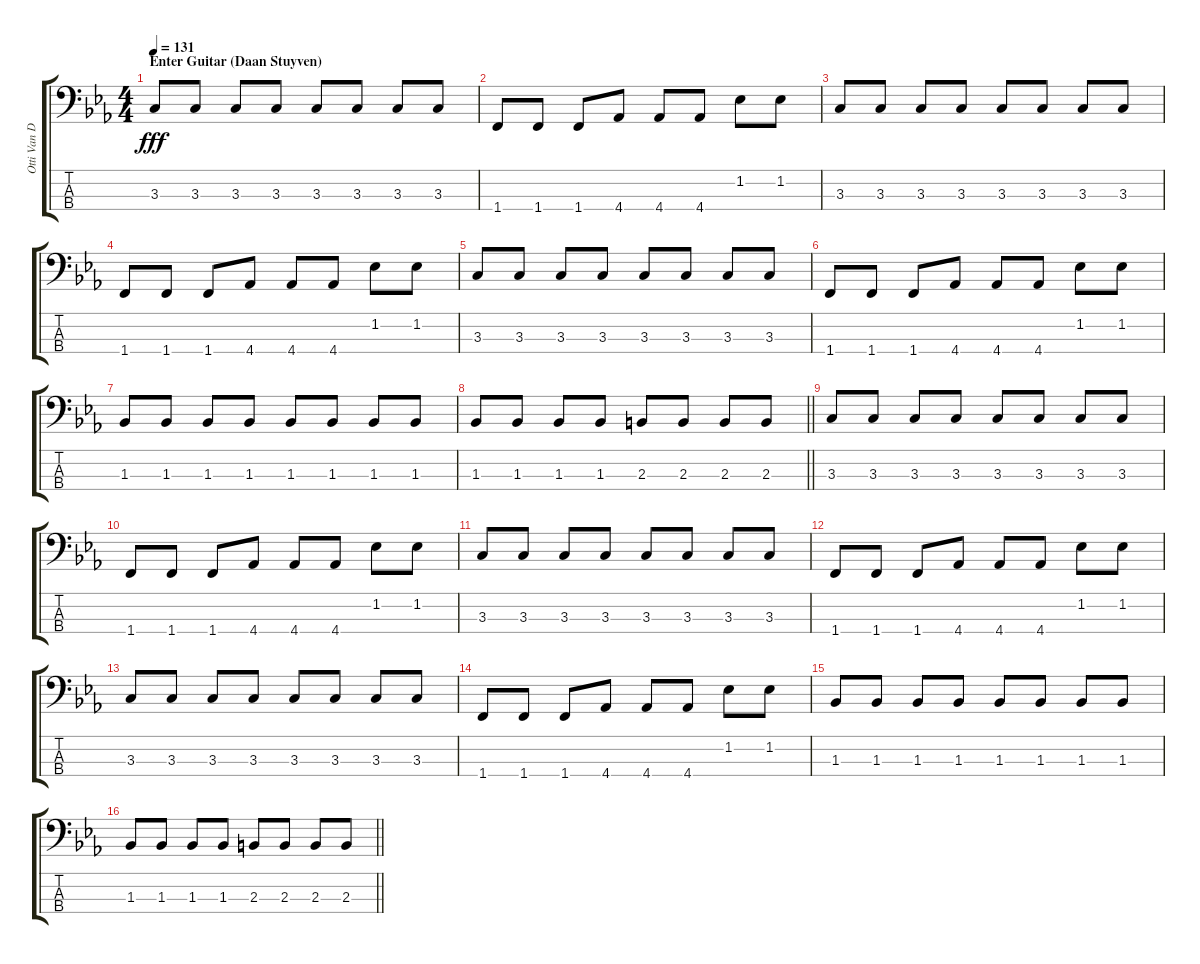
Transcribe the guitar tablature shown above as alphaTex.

\track ("Otti Van Der Werf (Bass)" "Otti Van D") {instrument synthbass2}
\staff {score tabs}
\tuning (G2 D2 A1 E1) {hide}
\ts (4 4)
\section ("" "Enter Guitar (Daan Stuyven)")
\tempo 131
\clef f4
\ks cminor
3.3.8{dy fff} 3.3.8 3.3.8 3.3.8 3.3.8 3.3.8 3.3.8 3.3.8 |
1.4.8 1.4.8 1.4.8 4.4.8 4.4.8 4.4.8 1.2.8 1.2.8 |
3.3.8 3.3.8 3.3.8 3.3.8 3.3.8 3.3.8 3.3.8 3.3.8 |
1.4.8 1.4.8 1.4.8 4.4.8 4.4.8 4.4.8 1.2.8 1.2.8 |
3.3.8 3.3.8 3.3.8 3.3.8 3.3.8 3.3.8 3.3.8 3.3.8 |
1.4.8 1.4.8 1.4.8 4.4.8 4.4.8 4.4.8 1.2.8 1.2.8 |
1.3.8 1.3.8 1.3.8 1.3.8 1.3.8 1.3.8 1.3.8 1.3.8 |
\barLineRight lightlight
1.3.8 1.3.8 1.3.8 1.3.8 2.3.8 2.3.8 2.3.8 2.3.8 |
3.3.8 3.3.8 3.3.8 3.3.8 3.3.8 3.3.8 3.3.8 3.3.8 |
1.4.8 1.4.8 1.4.8 4.4.8 4.4.8 4.4.8 1.2.8 1.2.8 |
3.3.8 3.3.8 3.3.8 3.3.8 3.3.8 3.3.8 3.3.8 3.3.8 |
1.4.8 1.4.8 1.4.8 4.4.8 4.4.8 4.4.8 1.2.8 1.2.8 |
3.3.8 3.3.8 3.3.8 3.3.8 3.3.8 3.3.8 3.3.8 3.3.8 |
1.4.8 1.4.8 1.4.8 4.4.8 4.4.8 4.4.8 1.2.8 1.2.8 |
1.3.8 1.3.8 1.3.8 1.3.8 1.3.8 1.3.8 1.3.8 1.3.8 |
\barLineRight lightlight
1.3.8 1.3.8 1.3.8 1.3.8 2.3.8 2.3.8 2.3.8 2.3.8
